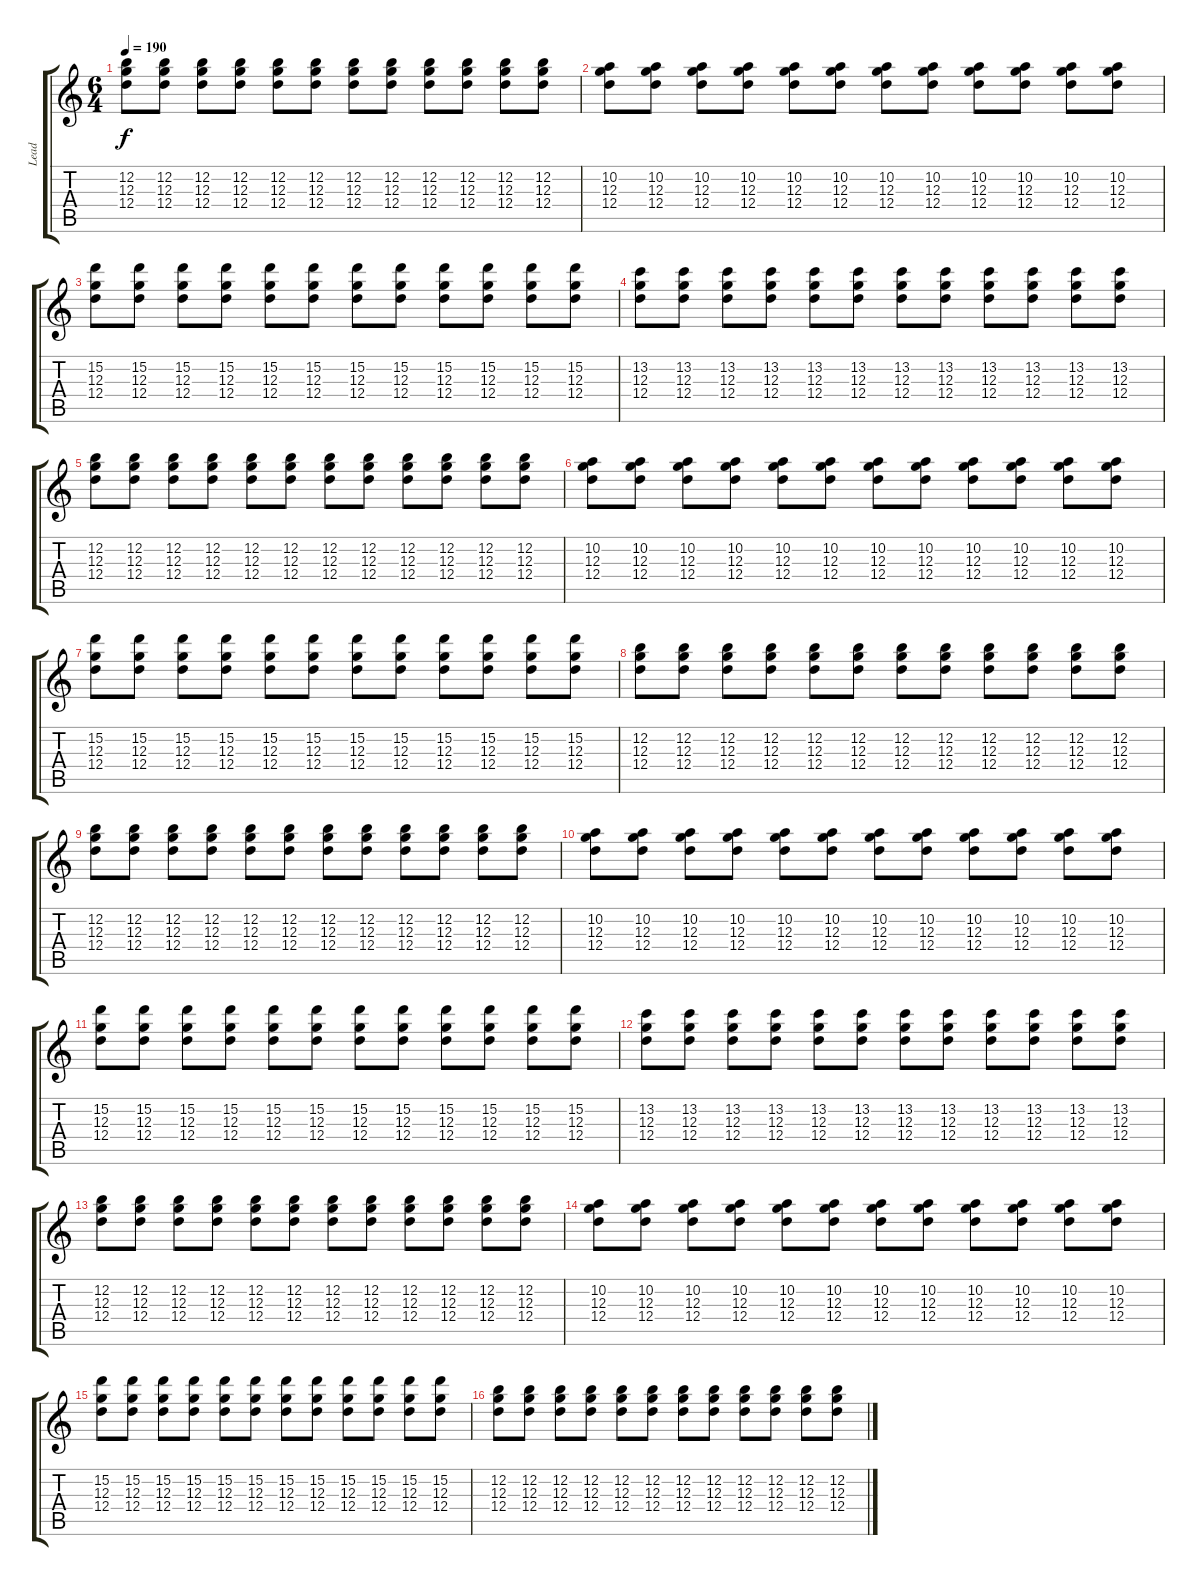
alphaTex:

\track ("Lead" "Lead") {instrument distortionguitar}
\staff {score tabs}
\tuning (E4 B3 G3 D3 A2 D2) {hide}
\ts (6 4)
\tempo 190
\clef g2
\ks c
(12.2 12.3 12.4).8{dy f} (12.2 12.3 12.4).8 (12.2 12.3 12.4).8 (12.2 12.3 12.4).8 (12.2 12.3 12.4).8 (12.2 12.3 12.4).8 (12.2 12.3 12.4).8 (12.2 12.3 12.4).8 (12.2 12.3 12.4).8 (12.2 12.3 12.4).8 (12.2 12.3 12.4).8 (12.2 12.3 12.4).8 |
(10.2 12.3 12.4).8 (10.2 12.3 12.4).8 (10.2 12.3 12.4).8 (10.2 12.3 12.4).8 (10.2 12.3 12.4).8 (10.2 12.3 12.4).8 (10.2 12.3 12.4).8 (10.2 12.3 12.4).8 (10.2 12.3 12.4).8 (10.2 12.3 12.4).8 (10.2 12.3 12.4).8 (10.2 12.3 12.4).8 |
(15.2 12.3 12.4).8 (15.2 12.3 12.4).8 (15.2 12.3 12.4).8 (15.2 12.3 12.4).8 (15.2 12.3 12.4).8 (15.2 12.3 12.4).8 (15.2 12.3 12.4).8 (15.2 12.3 12.4).8 (15.2 12.3 12.4).8 (15.2 12.3 12.4).8 (15.2 12.3 12.4).8 (15.2 12.3 12.4).8 |
(13.2 12.3 12.4).8 (13.2 12.3 12.4).8 (13.2 12.3 12.4).8 (13.2 12.3 12.4).8 (13.2 12.3 12.4).8 (13.2 12.3 12.4).8 (13.2 12.3 12.4).8 (13.2 12.3 12.4).8 (13.2 12.3 12.4).8 (13.2 12.3 12.4).8 (13.2 12.3 12.4).8 (13.2 12.3 12.4).8 |
(12.2 12.3 12.4).8 (12.2 12.3 12.4).8 (12.2 12.3 12.4).8 (12.2 12.3 12.4).8 (12.2 12.3 12.4).8 (12.2 12.3 12.4).8 (12.2 12.3 12.4).8 (12.2 12.3 12.4).8 (12.2 12.3 12.4).8 (12.2 12.3 12.4).8 (12.2 12.3 12.4).8 (12.2 12.3 12.4).8 |
(10.2 12.3 12.4).8 (10.2 12.3 12.4).8 (10.2 12.3 12.4).8 (10.2 12.3 12.4).8 (10.2 12.3 12.4).8 (10.2 12.3 12.4).8 (10.2 12.3 12.4).8 (10.2 12.3 12.4).8 (10.2 12.3 12.4).8 (10.2 12.3 12.4).8 (10.2 12.3 12.4).8 (10.2 12.3 12.4).8 |
(15.2 12.3 12.4).8 (15.2 12.3 12.4).8 (15.2 12.3 12.4).8 (15.2 12.3 12.4).8 (15.2 12.3 12.4).8 (15.2 12.3 12.4).8 (15.2 12.3 12.4).8 (15.2 12.3 12.4).8 (15.2 12.3 12.4).8 (15.2 12.3 12.4).8 (15.2 12.3 12.4).8 (15.2 12.3 12.4).8 |
(12.2 12.3 12.4).8 (12.2 12.3 12.4).8 (12.2 12.3 12.4).8 (12.2 12.3 12.4).8 (12.2 12.3 12.4).8 (12.2 12.3 12.4).8 (12.2 12.3 12.4).8 (12.2 12.3 12.4).8 (12.2 12.3 12.4).8 (12.2 12.3 12.4).8 (12.2 12.3 12.4).8 (12.2 12.3 12.4).8 |
(12.2 12.3 12.4).8 (12.2 12.3 12.4).8 (12.2 12.3 12.4).8 (12.2 12.3 12.4).8 (12.2 12.3 12.4).8 (12.2 12.3 12.4).8 (12.2 12.3 12.4).8 (12.2 12.3 12.4).8 (12.2 12.3 12.4).8 (12.2 12.3 12.4).8 (12.2 12.3 12.4).8 (12.2 12.3 12.4).8 |
(10.2 12.3 12.4).8 (10.2 12.3 12.4).8 (10.2 12.3 12.4).8 (10.2 12.3 12.4).8 (10.2 12.3 12.4).8 (10.2 12.3 12.4).8 (10.2 12.3 12.4).8 (10.2 12.3 12.4).8 (10.2 12.3 12.4).8 (10.2 12.3 12.4).8 (10.2 12.3 12.4).8 (10.2 12.3 12.4).8 |
(15.2 12.3 12.4).8 (15.2 12.3 12.4).8 (15.2 12.3 12.4).8 (15.2 12.3 12.4).8 (15.2 12.3 12.4).8 (15.2 12.3 12.4).8 (15.2 12.3 12.4).8 (15.2 12.3 12.4).8 (15.2 12.3 12.4).8 (15.2 12.3 12.4).8 (15.2 12.3 12.4).8 (15.2 12.3 12.4).8 |
(13.2 12.3 12.4).8 (13.2 12.3 12.4).8 (13.2 12.3 12.4).8 (13.2 12.3 12.4).8 (13.2 12.3 12.4).8 (13.2 12.3 12.4).8 (13.2 12.3 12.4).8 (13.2 12.3 12.4).8 (13.2 12.3 12.4).8 (13.2 12.3 12.4).8 (13.2 12.3 12.4).8 (13.2 12.3 12.4).8 |
(12.2 12.3 12.4).8 (12.2 12.3 12.4).8 (12.2 12.3 12.4).8 (12.2 12.3 12.4).8 (12.2 12.3 12.4).8 (12.2 12.3 12.4).8 (12.2 12.3 12.4).8 (12.2 12.3 12.4).8 (12.2 12.3 12.4).8 (12.2 12.3 12.4).8 (12.2 12.3 12.4).8 (12.2 12.3 12.4).8 |
(10.2 12.3 12.4).8 (10.2 12.3 12.4).8 (10.2 12.3 12.4).8 (10.2 12.3 12.4).8 (10.2 12.3 12.4).8 (10.2 12.3 12.4).8 (10.2 12.3 12.4).8 (10.2 12.3 12.4).8 (10.2 12.3 12.4).8 (10.2 12.3 12.4).8 (10.2 12.3 12.4).8 (10.2 12.3 12.4).8 |
(15.2 12.3 12.4).8 (15.2 12.3 12.4).8 (15.2 12.3 12.4).8 (15.2 12.3 12.4).8 (15.2 12.3 12.4).8 (15.2 12.3 12.4).8 (15.2 12.3 12.4).8 (15.2 12.3 12.4).8 (15.2 12.3 12.4).8 (15.2 12.3 12.4).8 (15.2 12.3 12.4).8 (15.2 12.3 12.4).8 |
(12.2 12.3 12.4).8 (12.2 12.3 12.4).8 (12.2 12.3 12.4).8 (12.2 12.3 12.4).8 (12.2 12.3 12.4).8 (12.2 12.3 12.4).8 (12.2 12.3 12.4).8 (12.2 12.3 12.4).8 (12.2 12.3 12.4).8 (12.2 12.3 12.4).8 (12.2 12.3 12.4).8 (12.2 12.3 12.4).8
